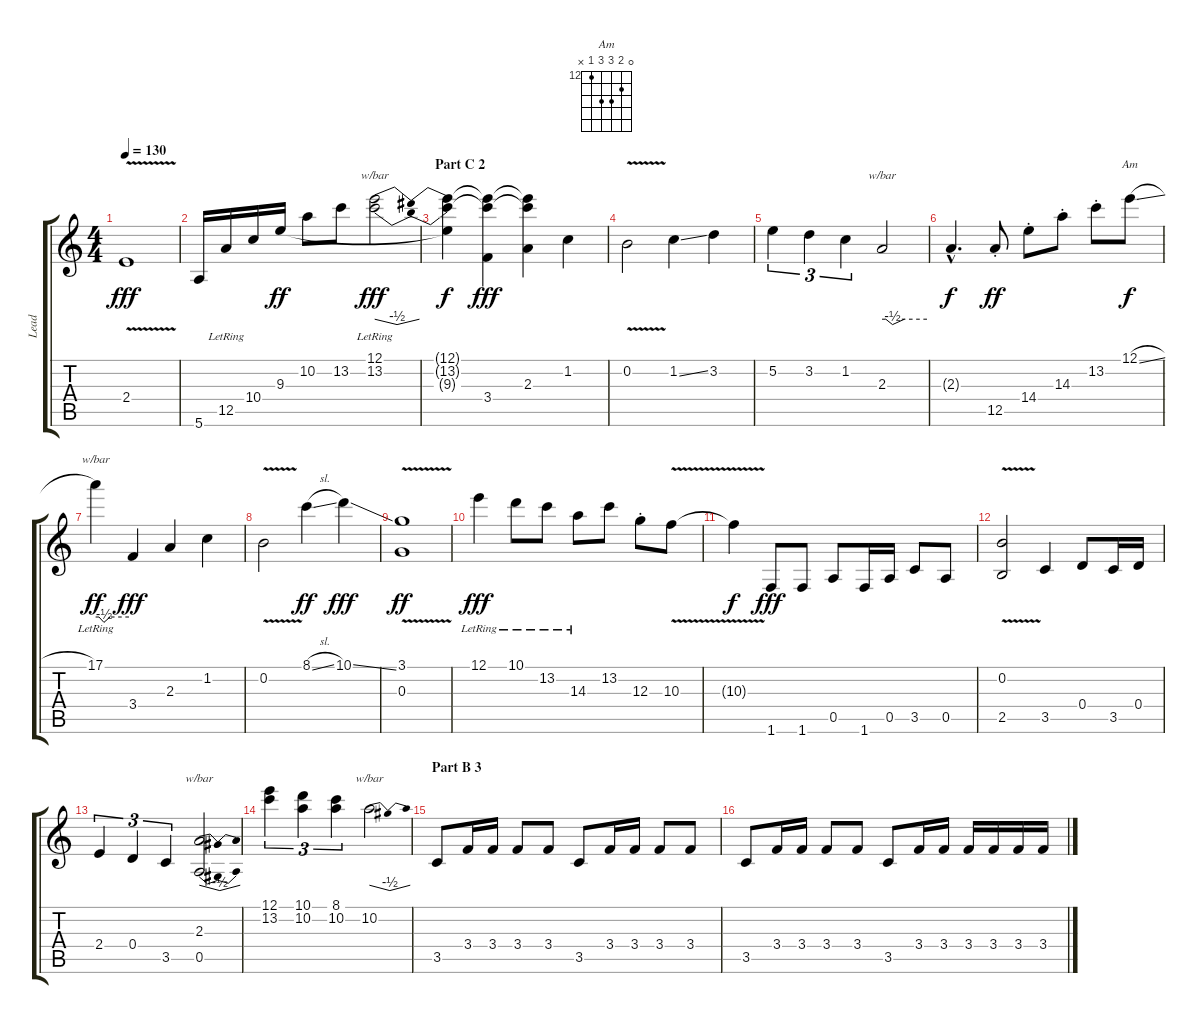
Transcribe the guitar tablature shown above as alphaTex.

\track ("Lead" "Lead") {instrument electricguitarclean}
\staff {score tabs}
\tuning (E4 B3 G3 D3 A2 E2) {hide}
\chord ("Am" 0 13 14 14 12 x) {firstfret 12}
\ts (4 4)
\tempo 130
\clef g2
\ks c
2.4{v}.1{dy fff} |
5.6.16{volume 10 balance 16 instrument electricguitarclean} 12.5{lr}.16 10.4{lr}.16 9.3.16{dy ff} 10.2.8 13.2.8 (12.1{lr} 13.2{lr}).2{tbe (dip default 0 0 16 -2 60 0) dy fff} |
\section ("" "Part C 2")
(12.1{t} 13.2{t} 9.3{t}).4{dy f volume 16 balance 8 instrument electricguitarclean} (12.1{t} 13.2{t} 3.4).4{dy fff} (12.1{t} 13.2{t} 2.3).4 1.2.4 |
0.2{v}.2 1.2{ss}.4 3.2.4 |
5.2.4{tu (3 2)} 3.2.4{tu (3 2)} 1.2.4{tu (3 2)} 2.3.2{tbe (custom default 0 0 5 0 14 -2 30 0 60 0)} |
2.3{hac t}.4{d dy f} 12.5{st}.8{dy ff volume 14 balance 14 instrument electricguitarjazz} 14.4{st}.8 14.3{st}.8 13.2{st}.8 12.1{sl}.8{ch "Am" dy f} |
17.1{lr}.4{tbe (custom default 0 0 6 0 15 -2 26 0 60 0) dy ff volume 16 instrument electricguitarjazz} 3.4.4{dy fff volume 16 balance 6 instrument electricguitarclean} 2.3.4 1.2.4 |
0.2{v}.2 8.1{sl}.4{dy ff} 10.1{ss}.4{dy fff} |
(3.1{v} 0.3{v}).1{dy ff} |
12.1{lr}.4{dy fff volume 11 instrument electricguitarjazz} 10.1{lr}.8 13.2{lr}.8 14.3{lr}.8 13.2.8 12.3{st}.8 10.3{v}.8 |
10.3{t}.4{dy f} 1.6.8{dy fff volume 16 instrument electricguitarclean} 1.6.8 0.5.8 1.6.16 0.5.16 3.5.8 0.5.8 |
(0.2{v} 2.5{v}).2 3.5.4 0.4.8 3.5.16 0.4.16 |
2.4.4{tu (3 2)} 0.4.4{tu (3 2)} 3.5.4{tu (3 2)} (2.3 0.5).2{tbe (dip default 0 0 15 -2 60 0)} |
(12.1 13.2).4{tu (3 2) instrument acousticguitarnylon} (10.1 10.2).4{tu (3 2)} (8.1 10.2).4{tu (3 2)} 10.2.2{tbe (dip default 0 0 15 -2 60 0)} |
\section ("" "Part B 3")
3.5.8{volume 13 instrument electricguitarclean} 3.4.16 3.4.16 3.4.8 3.4.8 3.5.8 3.4.16 3.4.16 3.4.8 3.4.8 |
3.5.8 3.4.16 3.4.16 3.4.8 3.4.8 3.5.8 3.4.16 3.4.16 3.4.16 3.4.16 3.4.16 3.4.16
